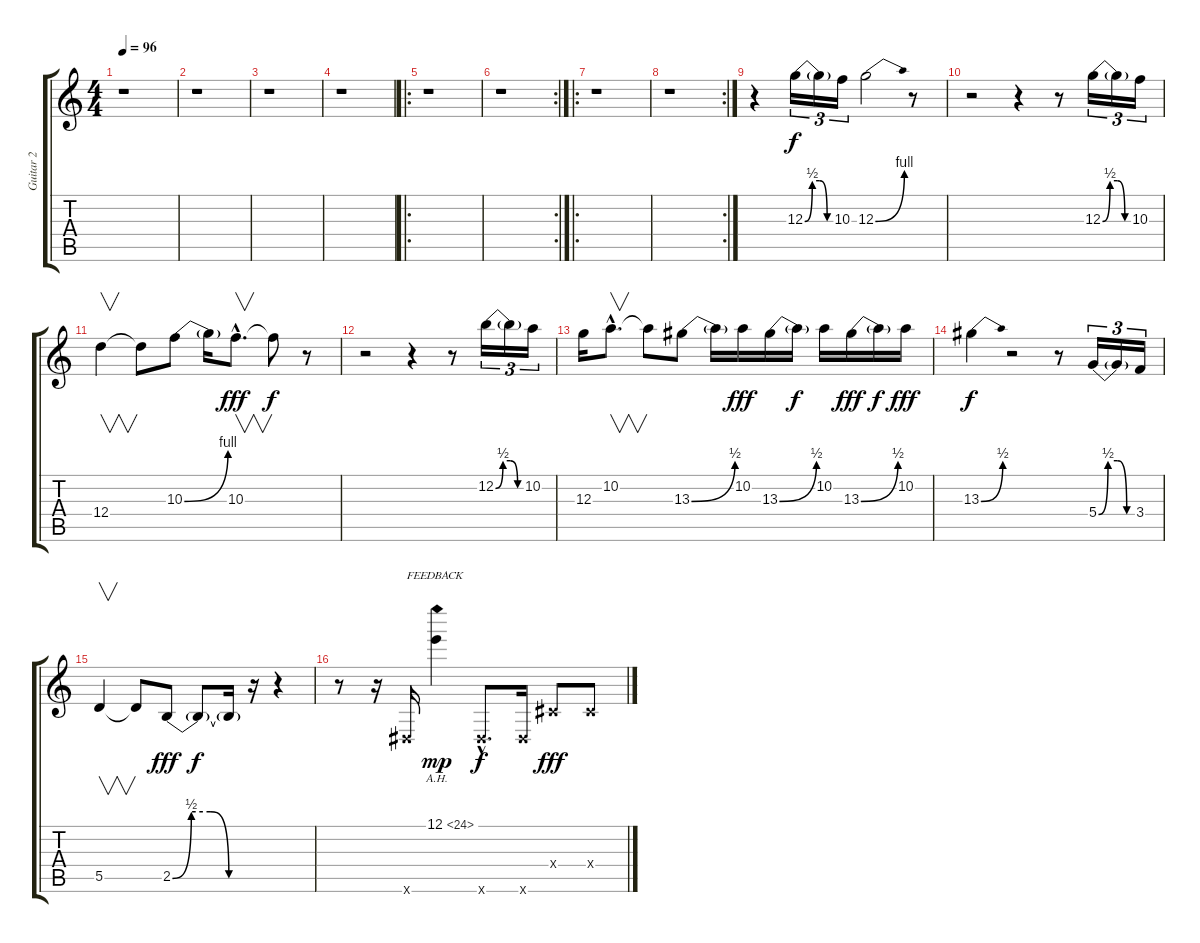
\track ("Guitar 2" "Guitar 2") {instrument distortionguitar}
\staff {score tabs}
\tuning (E4 B3 G3 D3 A2 E2) {hide}
\ts (4 4)
\tempo 96
\clef g2
\ks c
r.1{dy f} |
r.1 |
r.1 |
r.1 |
\ro
r.1 |
\rc 2
r.1 |
\ro
r.1 |
\rc 2
r.1 |
r.4 12.3{be (custom 0 0 15 2 30 2 45 0 60 0)}.16{tu (3 2)} 12.3{t}.16{tu (3 2)} 10.3.16{tu (3 2)} 12.3{be (bend 0 0 60 4)}.2 r.8 |
r.2 r.4 r.8 12.3{be (custom 0 0 15 2 30 2 45 0 60 0)}.16{tu (3 2)} 12.3{t}.16{tu (3 2)} 10.3.16{tu (3 2)} |
12.4.4{v} 12.4{t}.8 10.3{be (bend 0 0 60 4)}.8 10.3{t}.16 10.3{hac}.8{v d dy fff} 10.3{t}.8{dy f} r.8 |
r.2 r.4 r.8 12.2{be (custom 0 0 15 2 30 2 45 0 60 0)}.16{tu (3 2)} 12.2{t}.16{tu (3 2)} 10.2.16{tu (3 2)} |
12.3.16 10.2{hac}.8{v d} 10.2{t}.8 13.3{be (bend 0 0 60 2)}.8 13.3{t}.16 10.2.16{dy fff} 13.3{be (bend 0 0 60 2)}.16 13.3{t}.16{dy f} 10.2.16 13.3{be (bend 0 0 60 2)}.16{dy fff} 13.3{t}.16{dy f} 10.2.16{dy fff} |
13.3{be (bend 0 0 60 2)}.4{dy f} r.2 r.8 5.4{be (custom 0 0 15 2 30 2 45 0 60 0)}.16{tu (3 2)} 5.4{t}.16{tu (3 2)} 3.4.16{tu (3 2)} |
5.5.4{v} 5.5{t}.8 2.5{be (custom 0 0 15 2 30 2 45 0 60 0)}.8{dy fff} 2.5{t}.8{dy f} 2.5{t}.16 r.16 r.4 |
r.8 r.16 -1.6{x}.16{txt "FEEDBACK"} 12.1{ah 12}.4{dy mp} -1.6{hac x}.8{d dy f} -1.6{x}.16 -1.4{x}.8{dy fff} -1.4{x}.8
